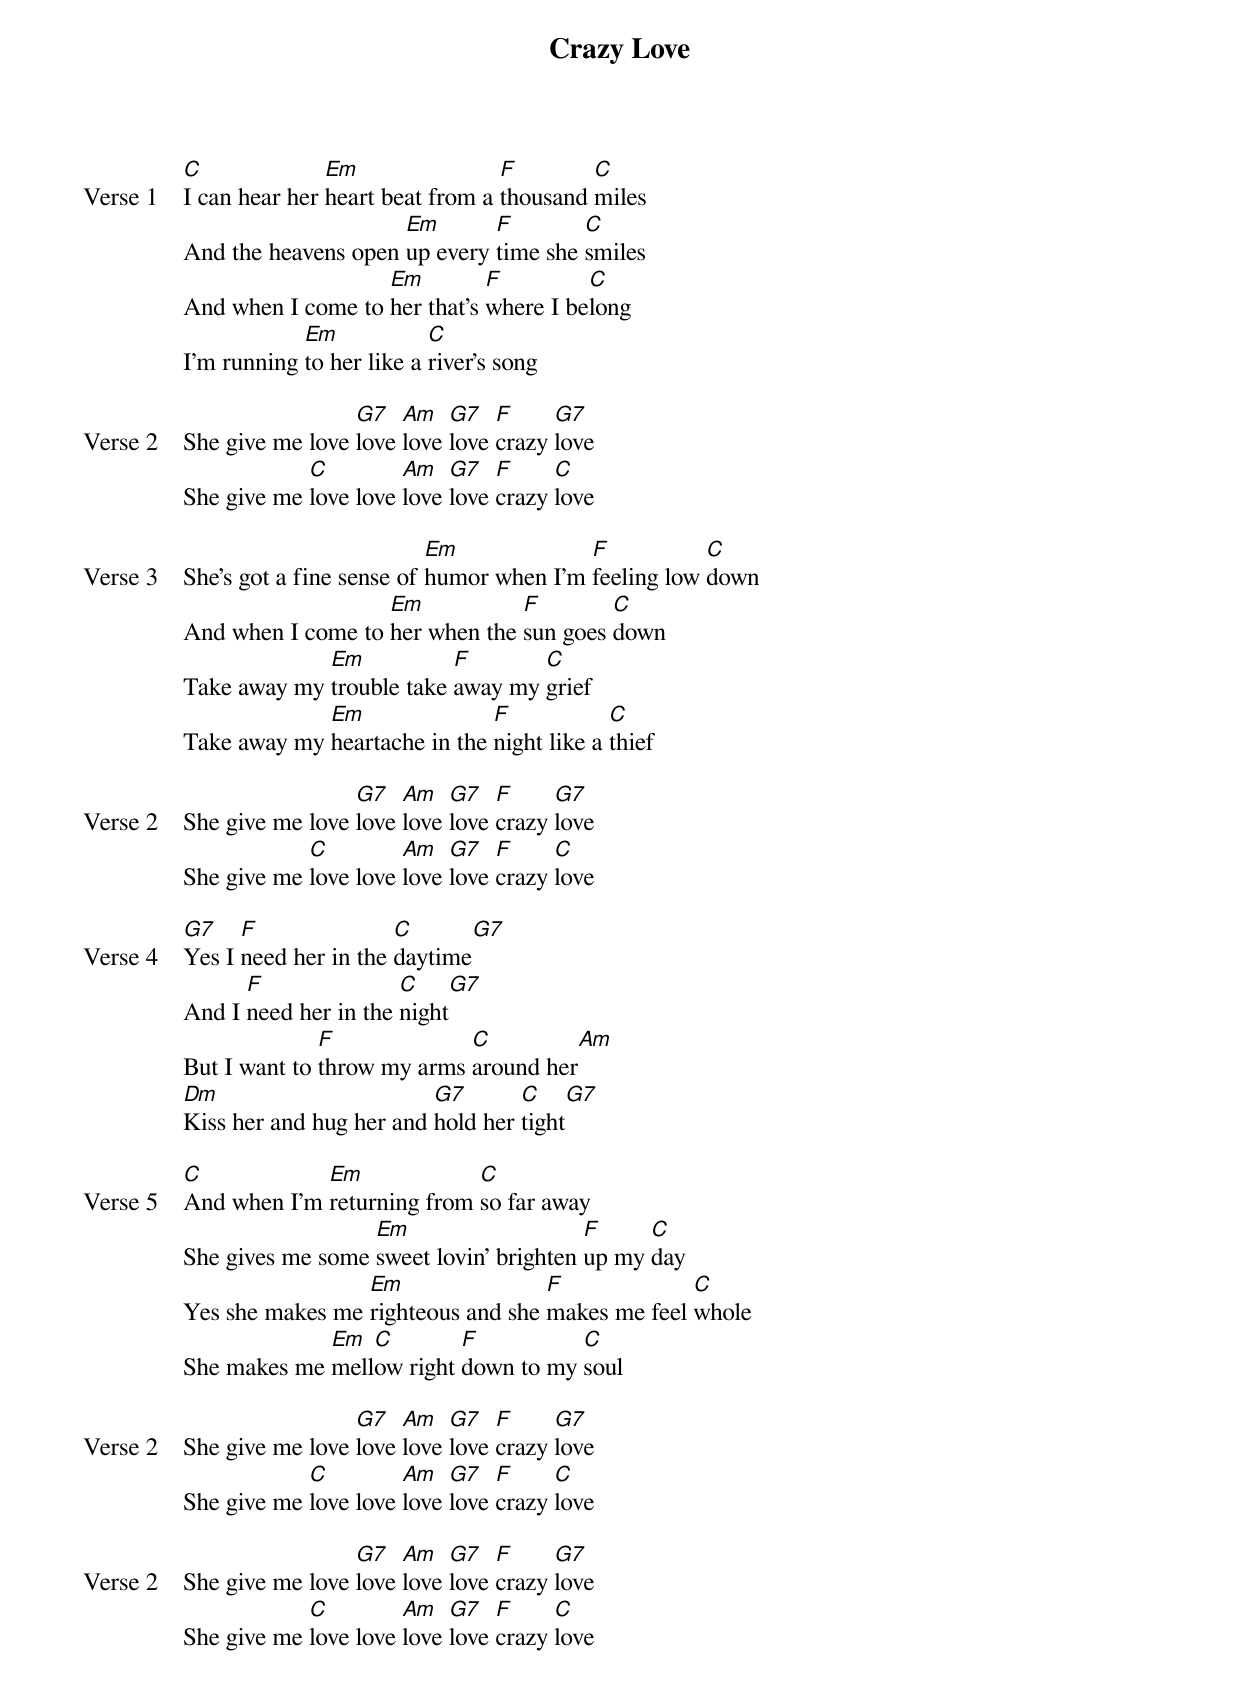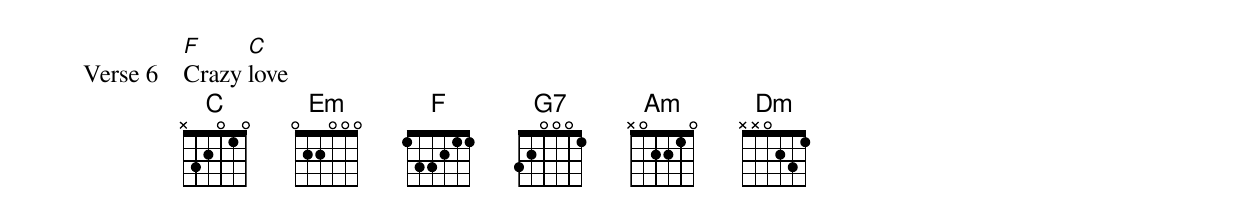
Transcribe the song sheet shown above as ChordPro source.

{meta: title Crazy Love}
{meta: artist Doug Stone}
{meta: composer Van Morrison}

{start_of_verse: Verse 1}
[C]I can hear her [Em]heart beat from a [F]thousand [C]miles
And the heavens open [Em]up every [F]time she [C]smiles
And when I come to [Em]her that's [F]where I be[C]long
I'm running [Em]to her like a [C]river's song
{end_of_verse}

{start_of_verse: Verse 2}
She give me love [G7]love [Am]love [G7]love [F]crazy [G7]love
She give me [C]love love [Am]love [G7]love [F]crazy [C]love
{end_of_verse}

{start_of_verse: Verse 3}
She's got a fine sense of [Em]humor when I'm [F]feeling low [C]down
And when I come to [Em]her when the [F]sun goes [C]down
Take away my [Em]trouble take [F]away my [C]grief
Take away my [Em]heartache in the [F]night like a [C]thief
{end_of_verse}

{start_of_verse: Verse 2}
She give me love [G7]love [Am]love [G7]love [F]crazy [G7]love
She give me [C]love love [Am]love [G7]love [F]crazy [C]love
{end_of_verse}

{start_of_verse: Verse 4}
[G7]Yes I [F]need her in the [C]daytime[G7]
And I [F]need her in the [C]night[G7]
But I want to [F]throw my arms [C]around her[Am]
[Dm]Kiss her and hug her and [G7]hold her [C]tight[G7]
{end_of_verse}

{start_of_verse: Verse 5}
[C]And when I'm [Em]returning from [C]so far away
She gives me some [Em]sweet lovin' brighten [F]up my [C]day
Yes she makes me [Em]righteous and she [F]makes me feel [C]whole
She makes me [Em]mell[C]ow right [F]down to my [C]soul
{end_of_verse}

{start_of_verse: Verse 2}
She give me love [G7]love [Am]love [G7]love [F]crazy [G7]love
She give me [C]love love [Am]love [G7]love [F]crazy [C]love
{end_of_verse}

{start_of_verse: Verse 2}
She give me love [G7]love [Am]love [G7]love [F]crazy [G7]love
She give me [C]love love [Am]love [G7]love [F]crazy [C]love
{end_of_verse}

{start_of_verse: Verse 6}
[F]Crazy [C]love
{end_of_verse}
